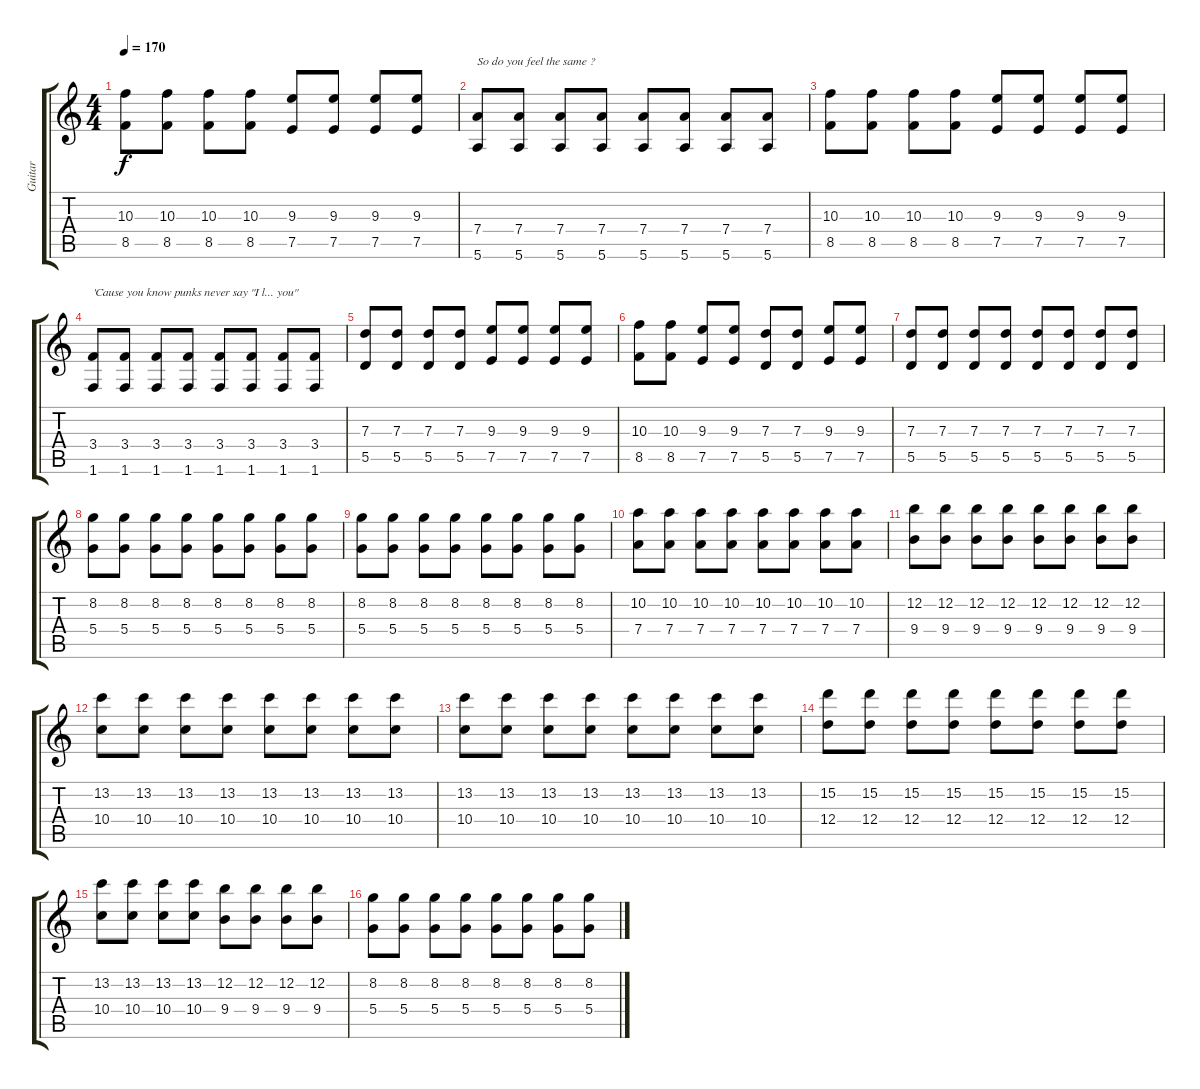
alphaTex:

\track ("Guitar" "Guitar") {instrument distortionguitar}
\staff {score tabs}
\tuning (E4 B3 G3 D3 A2 E2) {hide}
\ts (4 4)
\tempo 170
\clef g2
\ks c
(10.3 8.5).8{dy f} (10.3 8.5).8 (10.3 8.5).8 (10.3 8.5).8 (9.3 7.5).8 (9.3 7.5).8 (9.3 7.5).8 (9.3 7.5).8 |
(7.4 5.6).8{txt "So do you feel the same ?"} (7.4 5.6).8 (7.4 5.6).8 (7.4 5.6).8 (7.4 5.6).8 (7.4 5.6).8 (7.4 5.6).8 (7.4 5.6).8 |
(10.3 8.5).8 (10.3 8.5).8 (10.3 8.5).8 (10.3 8.5).8 (9.3 7.5).8 (9.3 7.5).8 (9.3 7.5).8 (9.3 7.5).8 |
(3.4 1.6).8{txt "'Cause you know punks never say \"I l... you\""} (3.4 1.6).8 (3.4 1.6).8 (3.4 1.6).8 (3.4 1.6).8 (3.4 1.6).8 (3.4 1.6).8 (3.4 1.6).8 |
(7.3 5.5).8 (7.3 5.5).8 (7.3 5.5).8 (7.3 5.5).8 (9.3 7.5).8 (9.3 7.5).8 (9.3 7.5).8 (9.3 7.5).8 |
(10.3 8.5).8 (10.3 8.5).8 (9.3 7.5).8 (9.3 7.5).8 (7.3 5.5).8 (7.3 5.5).8 (9.3 7.5).8 (9.3 7.5).8 |
(7.3 5.5).8 (7.3 5.5).8 (7.3 5.5).8 (7.3 5.5).8 (7.3 5.5).8 (7.3 5.5).8 (7.3 5.5).8 (7.3 5.5).8 |
(8.2 5.4).8 (8.2 5.4).8 (8.2 5.4).8 (8.2 5.4).8 (8.2 5.4).8 (8.2 5.4).8 (8.2 5.4).8 (8.2 5.4).8 |
(8.2 5.4).8 (8.2 5.4).8 (8.2 5.4).8 (8.2 5.4).8 (8.2 5.4).8 (8.2 5.4).8 (8.2 5.4).8 (8.2 5.4).8 |
(10.2 7.4).8 (10.2 7.4).8 (10.2 7.4).8 (10.2 7.4).8 (10.2 7.4).8 (10.2 7.4).8 (10.2 7.4).8 (10.2 7.4).8 |
(12.2 9.4).8 (12.2 9.4).8 (12.2 9.4).8 (12.2 9.4).8 (12.2 9.4).8 (12.2 9.4).8 (12.2 9.4).8 (12.2 9.4).8 |
(13.2 10.4).8 (13.2 10.4).8 (13.2 10.4).8 (13.2 10.4).8 (13.2 10.4).8 (13.2 10.4).8 (13.2 10.4).8 (13.2 10.4).8 |
(13.2 10.4).8 (13.2 10.4).8 (13.2 10.4).8 (13.2 10.4).8 (13.2 10.4).8 (13.2 10.4).8 (13.2 10.4).8 (13.2 10.4).8 |
(15.2 12.4).8 (15.2 12.4).8 (15.2 12.4).8 (15.2 12.4).8 (15.2 12.4).8 (15.2 12.4).8 (15.2 12.4).8 (15.2 12.4).8 |
(13.2 10.4).8 (13.2 10.4).8 (13.2 10.4).8 (13.2 10.4).8 (12.2 9.4).8 (12.2 9.4).8 (12.2 9.4).8 (12.2 9.4).8 |
(8.2 5.4).8 (8.2 5.4).8 (8.2 5.4).8 (8.2 5.4).8 (8.2 5.4).8 (8.2 5.4).8 (8.2 5.4).8 (8.2 5.4).8
